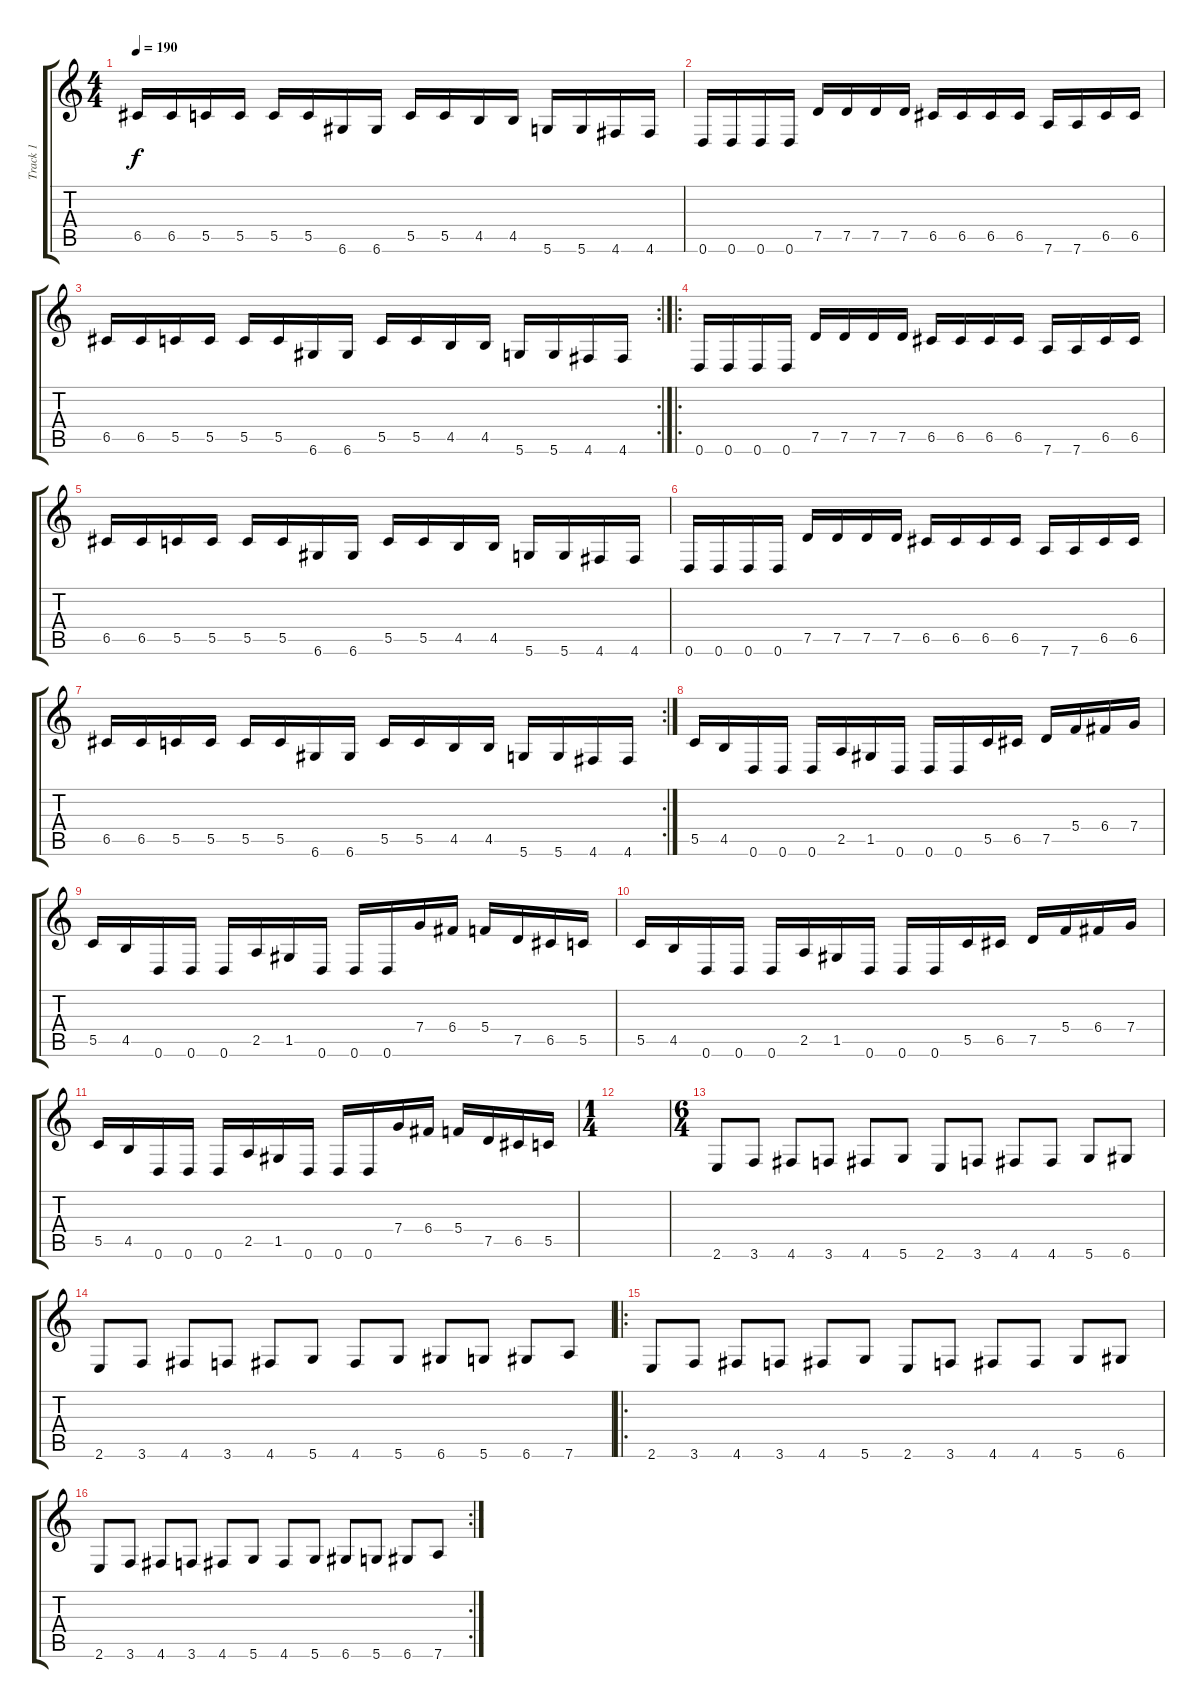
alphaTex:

\track ("Track 1" "Track 1") {instrument distortionguitar}
\staff {score tabs}
\tuning (D4 A3 F3 C3 G2 D2) {hide}
\ts (4 4)
\tempo 190
\clef g2
\ks c
6.5.16{dy f} 6.5.16 5.5.16 5.5.16 5.5.16 5.5.16 6.6.16 6.6.16 5.5.16 5.5.16 4.5.16 4.5.16 5.6.16 5.6.16 4.6.16 4.6.16 |
0.6.16 0.6.16 0.6.16 0.6.16 7.5.16 7.5.16 7.5.16 7.5.16 6.5.16 6.5.16 6.5.16 6.5.16 7.6.16 7.6.16 6.5.16 6.5.16 |
\rc 2
6.5.16 6.5.16 5.5.16 5.5.16 5.5.16 5.5.16 6.6.16 6.6.16 5.5.16 5.5.16 4.5.16 4.5.16 5.6.16 5.6.16 4.6.16 4.6.16 |
\ro
0.6.16 0.6.16 0.6.16 0.6.16 7.5.16 7.5.16 7.5.16 7.5.16 6.5.16 6.5.16 6.5.16 6.5.16 7.6.16 7.6.16 6.5.16 6.5.16 |
6.5.16 6.5.16 5.5.16 5.5.16 5.5.16 5.5.16 6.6.16 6.6.16 5.5.16 5.5.16 4.5.16 4.5.16 5.6.16 5.6.16 4.6.16 4.6.16 |
0.6.16 0.6.16 0.6.16 0.6.16 7.5.16 7.5.16 7.5.16 7.5.16 6.5.16 6.5.16 6.5.16 6.5.16 7.6.16 7.6.16 6.5.16 6.5.16 |
\rc 2
6.5.16 6.5.16 5.5.16 5.5.16 5.5.16 5.5.16 6.6.16 6.6.16 5.5.16 5.5.16 4.5.16 4.5.16 5.6.16 5.6.16 4.6.16 4.6.16 |
5.5.16 4.5.16 0.6.16 0.6.16 0.6.16 2.5.16 1.5.16 0.6.16 0.6.16 0.6.16 5.5.16 6.5.16 7.5.16 5.4.16 6.4.16 7.4.16 |
5.5.16 4.5.16 0.6.16 0.6.16 0.6.16 2.5.16 1.5.16 0.6.16 0.6.16 0.6.16 7.4.16 6.4.16 5.4.16 7.5.16 6.5.16 5.5.16 |
5.5.16 4.5.16 0.6.16 0.6.16 0.6.16 2.5.16 1.5.16 0.6.16 0.6.16 0.6.16 5.5.16 6.5.16 7.5.16 5.4.16 6.4.16 7.4.16 |
5.5.16 4.5.16 0.6.16 0.6.16 0.6.16 2.5.16 1.5.16 0.6.16 0.6.16 0.6.16 7.4.16 6.4.16 5.4.16 7.5.16 6.5.16 5.5.16 |
\ts (1 4)
|
\ts (6 4)
2.6.8 3.6.8 4.6.8 3.6.8 4.6.8 5.6.8 2.6.8 3.6.8 4.6.8 4.6.8 5.6.8 6.6.8 |
2.6.8 3.6.8 4.6.8 3.6.8 4.6.8 5.6.8 4.6.8 5.6.8 6.6.8 5.6.8 6.6.8 7.6.8 |
\ro
2.6.8 3.6.8 4.6.8 3.6.8 4.6.8 5.6.8 2.6.8 3.6.8 4.6.8 4.6.8 5.6.8 6.6.8 |
\rc 2
2.6.8 3.6.8 4.6.8 3.6.8 4.6.8 5.6.8 4.6.8 5.6.8 6.6.8 5.6.8 6.6.8 7.6.8
